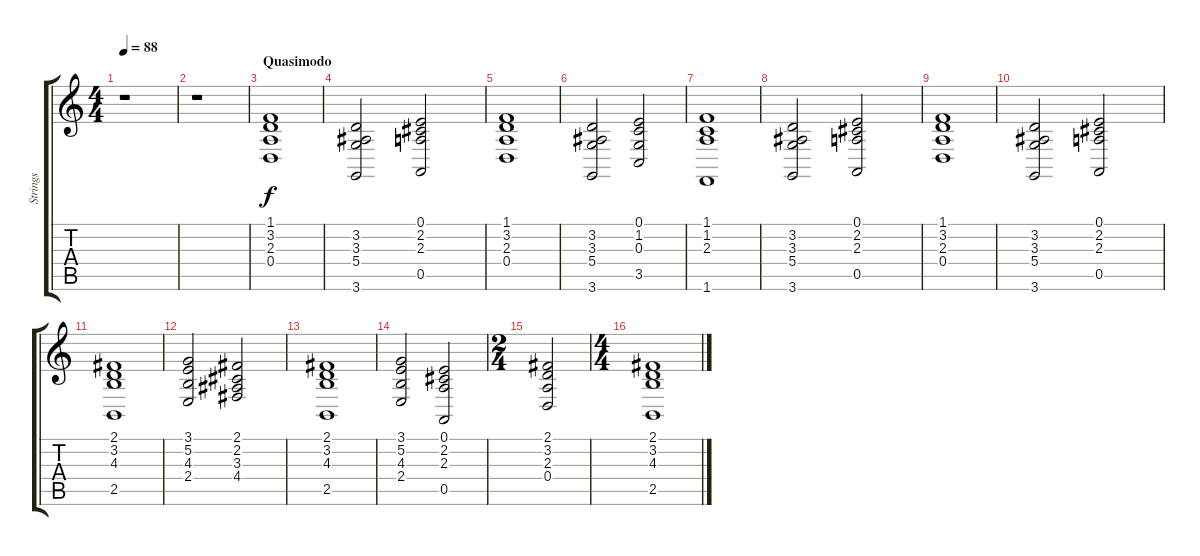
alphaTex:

\track ("Strings" "Strings") {instrument stringensemble1}
\staff {score tabs}
\tuning (E4 B3 G3 D3 A2 E2) {hide}
\ts (4 4)
\tempo 88
\clef g2
\ks c
r.1{dy f instrument stringensemble1} |
r.1 |
\section ("" "Quasimodo")
(1.1 3.2 2.3 0.4).1 |
(3.2 3.3 5.4 3.6).2 (0.1 2.2 2.3 0.5).2 |
(1.1 3.2 2.3 0.4).1 |
(3.2 3.3 5.4 3.6).2 (0.1 1.2 0.3 3.5).2 |
(1.1 1.2 2.3 1.6).1 |
(3.2 3.3 5.4 3.6).2 (0.1 2.2 2.3 0.5).2 |
(1.1 3.2 2.3 0.4).1 |
(3.2 3.3 5.4 3.6).2 (0.1 2.2 2.3 0.5).2 |
(2.1 3.2 4.3 2.5).1 |
(3.1 5.2 4.3 2.4).2 (2.1 2.2 3.3 4.4).2 |
(2.1 3.2 4.3 2.5).1 |
(3.1 5.2 4.3 2.4).2 (0.1 2.2 2.3 0.5).2 |
\ts (2 4)
(2.1 3.2 2.3 0.4).2 |
\ts (4 4)
(2.1 3.2 4.3 2.5).1
